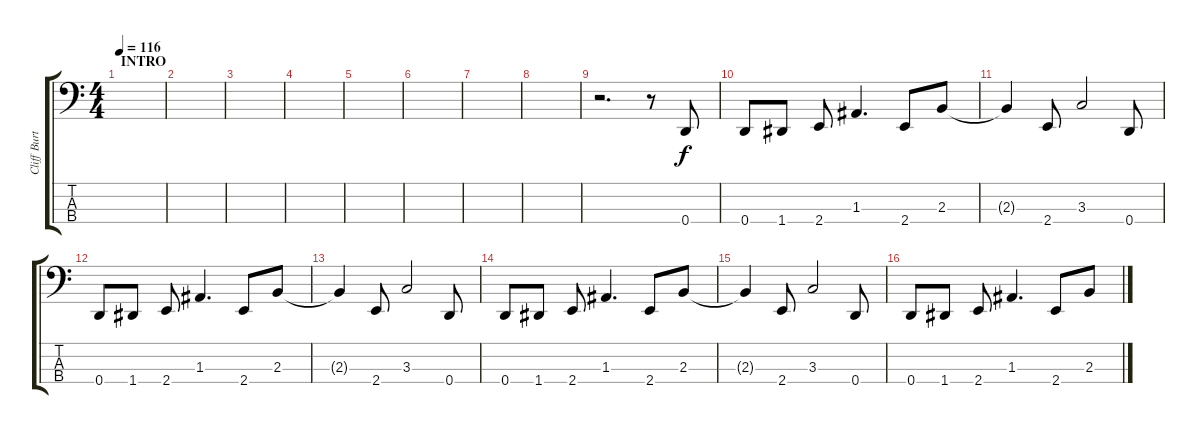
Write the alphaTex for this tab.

\track ("Cliff Burton (Bass)" "Cliff Burt") {instrument electricbassfinger}
\staff {score tabs}
\tuning (G2 D2 A1 D1) {hide}
\ts (4 4)
\section ("" "INTRO")
\tempo 116
\clef f4
\ks c
|
|
|
|
|
|
|
|
r.2{d} r.8 0.4.8 |
0.4.8 1.4.8 2.4.8 1.3.4{d} 2.4.8 2.3.8 |
2.3{t}.4 2.4.8 3.3.2 0.4.8 |
0.4.8 1.4.8 2.4.8 1.3.4{d} 2.4.8 2.3.8 |
2.3{t}.4 2.4.8 3.3.2 0.4.8 |
0.4.8 1.4.8 2.4.8 1.3.4{d} 2.4.8 2.3.8 |
2.3{t}.4 2.4.8 3.3.2 0.4.8 |
0.4.8 1.4.8 2.4.8 1.3.4{d} 2.4.8 2.3.8
